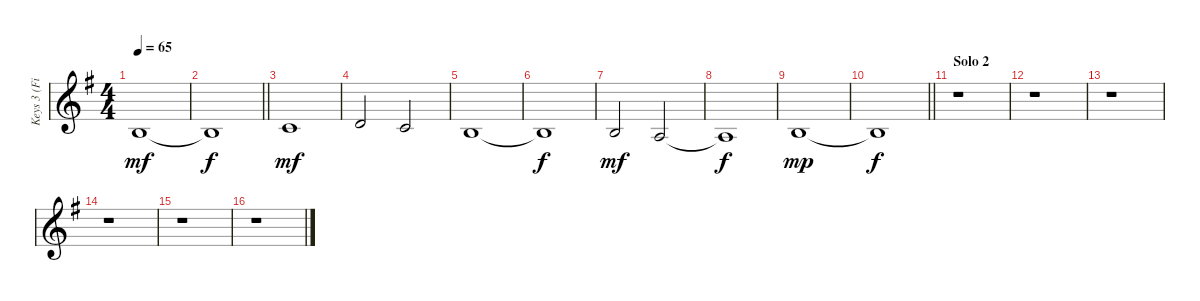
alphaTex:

\track ("Keys 3 (Fills)" "Keys 3 (Fi") {instrument synthstrings1}
\staff {score}
\tuning (E4 B3 G3 D3 A2 E2) {hide}
\ts (4 4)
\tempo 65
\clef g2
\ks eminor
4.3.1{dy mf} |
\barLineRight lightlight
4.3{t}.1{dy f} |
\section ("" "")
5.3.1{dy mf} |
7.3.2 5.3.2 |
4.3.1 |
4.3{t}.1{dy f} |
4.3.2{dy mf} 2.3.2 |
2.3{t}.1{dy f} |
4.3.1{dy mp} |
\barLineRight lightlight
4.3{t}.1{dy f} |
\section ("" "Solo 2")
r.1 |
r.1 |
r.1 |
r.1 |
r.1 |
r.1
